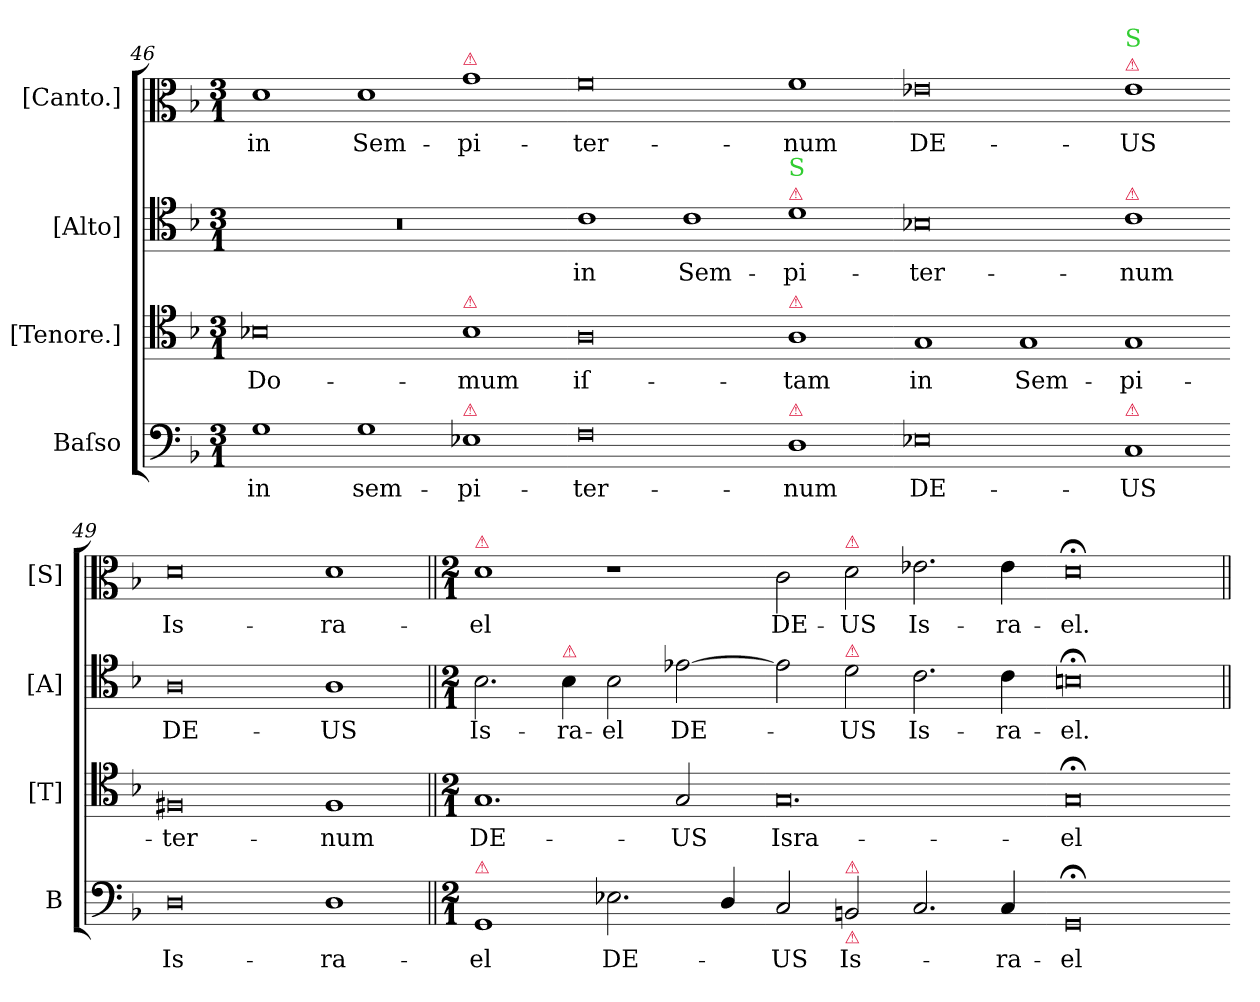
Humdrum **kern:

**kern	**text	**kern	**text	**kern	**text	**kern	**text
*part4	*part4	*part3	*part3	*part2	*part2	*part1	*part1
*staff4	*staff4	*staff3	*staff3	*staff2	*staff2	*staff1	*staff1
*I"Baſso	*	*I"[Tenore.]	*	*I"[Alto]	*	*I"[Canto.]	*
*I'B	*	*I'[T]	*	*I'[A]	*	*I'[S]	*
*clefF4	*	*clefC4	*	*clefC4	*	*clefC3	*
*k[b-]	*	*k[b-]	*	*k[b-]	*	*k[b-]	*
*M3/1	*	*M3/1	*	*M3/1	*	*M3/1	*
=46	=46	=46	=46	=46	=46	=46	=46
1G	in	0B-X	Do-	0.r	.	1d	in
1G	sem-	.	.	.	.	1d	Sem-
!	!	!	!	!	!	!LO:TX:a:color=crimson:t=⚠	!
!	!	!LO:TX:a:color=crimson:t=⚠	!	!	!	!	!
!LO:TX:a:color=crimson:t=⚠	!	!	!	!	!	!	!
1E-X	-pi-	1B-	-mum	.	.	1g	-pi-
=47-	=47-	=47-	=47-	=47-	=47-	=47-	=47-
0F	-ter-	0A	iſ-	1c	in	0f	-ter-
.	.	.	.	1c	Sem-	.	.
!	!	!	!	!LO:TX:a:color=crimson:t=⚠	!	!	!
!	!	!	!	!LO:TX:a:color=limegreen:t=S	!	!	!
!	!	!LO:TX:a:color=crimson:t=⚠	!	!	!	!	!
!LO:TX:a:color=crimson:t=⚠	!	!	!	!	!	!	!
1D	-num	1A	-tam	1d	-pi-	1f	-num
=48-	=48-	=48-	=48-	=48-	=48-	=48-	=48-
0E-X	DE-	1G	in	0B-X	-ter-	0e-X	DE-
.	.	1G	Sem-	.	.	.	.
!	!	!	!	!	!	!LO:TX:a:color=crimson:t=⚠	!
!	!	!	!	!	!	!LO:TX:a:color=limegreen:t=S	!
!	!	!	!	!LO:TX:a:color=crimson:t=⚠	!	!	!
!LO:TX:a:color=crimson:t=⚠	!	!	!	!	!	!	!
1C	-US	1G	-pi-	1c	-num	1e-	-US
=49-	=49-	=49-	=49-	=49-	=49-	=49-	=49-
0D	Is-	0F#X	-ter-	0A	DE-	0d	Is-
1D	-ra-	1F#	-num	1A	-US	1d	-ra-
=50||	=50||	=50||	=50||	=50||	=50||	=50||	=50||
*M2/1	*	*M2/1	*	*M2/1	*	*M2/1	*
!	!	!	!	!	!	!LO:TX:a:color=crimson:t=⚠	!
!LO:TX:a:color=crimson:t=⚠	!	!	!	!	!	!	!
1GG	-el	1.G	DE-	2.B-	Is-	1d	-el
!	!	!	!	!LO:TX:a:color=crimson:t=⚠	!	!	!
.	.	.	.	4B-	-ra-	.	.
2.E-X	DE-	.	.	2B-	-el	1r	.
.	.	2G	-US	[2e-X	DE-	.	.
4D/	.	.	.	.	.	.	.
=51-	=51-	=51-	=51-	=51-	=51-	=51-	=51-
!	!	!LO:N:vis=0.	!	!	!	!	!
2C	-US	0G	Isra-	2e-]	.	2c	DE-
!	!	!	!	!	!	!LO:TX:a:color=crimson:t=⚠	!
!	!	!	!	!LO:TX:a:color=crimson:t=⚠	!	!	!
!LO:TX:a:color=crimson:t=⚠	!	!	!	!	!	!	!
!LO:TX:b:color=crimson:t=⚠	!	!	!	!	!	!	!
2BBn	Is-	.	.	2d	-US	2d	-US
2.C	.	.	.	2.c	Is-	2.e-X	Is-
4C	-ra-	.	.	4c	-ra-	4e-	-ra-
=52-	=52-	=52-	=52-	=52-	=52-	=52-	=52-
0GG;<	-el	0G;<;	-el	0Bn;<;	-el.	0d;<;	-el.
=-	=||	=-	=||	=||	=||	=||	=||
*-	*-	*-	*-	*-	*-	*-	*-
